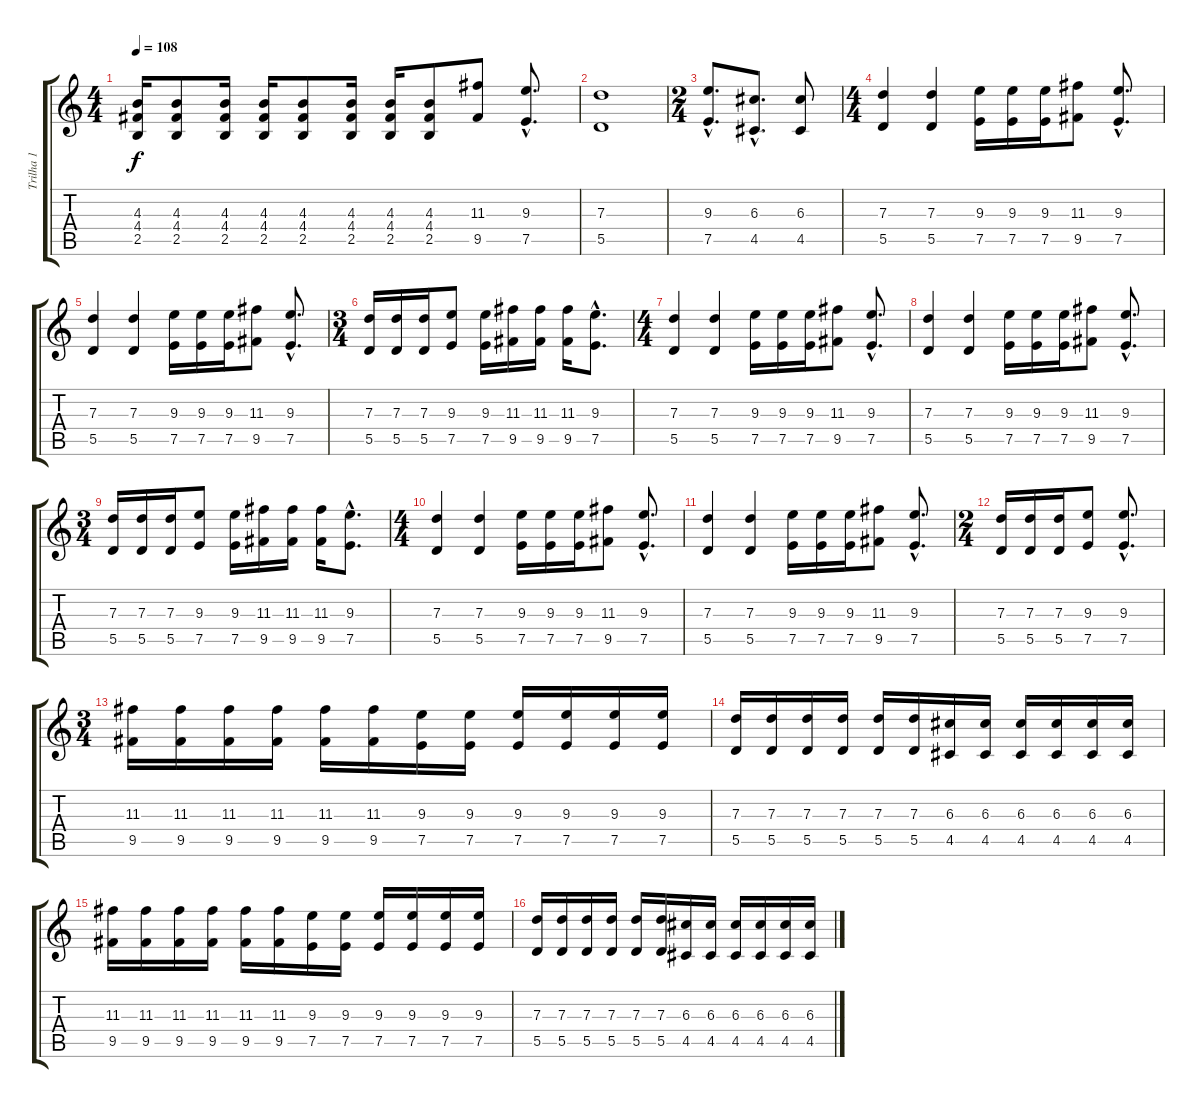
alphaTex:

\track ("Trilha 1" "Trilha 1") {instrument overdrivenguitar}
\staff {score tabs}
\tuning (E4 B3 G3 D3 A2 E2) {hide}
\ts (4 4)
\tempo 108
\clef g2
\ks c
(4.3 4.4 2.5).16{dy f} (4.3 4.4 2.5).8 (4.3 4.4 2.5).16 (4.3 4.4 2.5).16 (4.3 4.4 2.5).8 (4.3 4.4 2.5).16 (4.3 4.4 2.5).16 (4.3 4.4 2.5).8 (11.3 9.5).8 (9.3{hac} 7.5{hac}).8{d} |
(7.3 5.5).1 |
\ts (2 4)
(9.3{hac} 7.5{hac}).8{d} (6.3{hac} 4.5{hac}).8{d} (6.3 4.5).8 |
\ts (4 4)
(7.3 5.5).4 (7.3 5.5).4 (9.3 7.5).16 (9.3 7.5).16 (9.3 7.5).16 (11.3 9.5).8 (9.3{hac} 7.5{hac}).8{d} |
(7.3 5.5).4 (7.3 5.5).4 (9.3 7.5).16 (9.3 7.5).16 (9.3 7.5).16 (11.3 9.5).8 (9.3{hac} 7.5{hac}).8{d} |
\ts (3 4)
(7.3 5.5).16 (7.3 5.5).16 (7.3 5.5).16 (9.3 7.5).8 (9.3 7.5).16 (11.3 9.5).16 (11.3 9.5).16 (11.3 9.5).16 (9.3{hac} 7.5{hac}).8{d} |
\ts (4 4)
(7.3 5.5).4 (7.3 5.5).4 (9.3 7.5).16 (9.3 7.5).16 (9.3 7.5).16 (11.3 9.5).8 (9.3{hac} 7.5{hac}).8{d} |
(7.3 5.5).4 (7.3 5.5).4 (9.3 7.5).16 (9.3 7.5).16 (9.3 7.5).16 (11.3 9.5).8 (9.3{hac} 7.5{hac}).8{d} |
\ts (3 4)
(7.3 5.5).16 (7.3 5.5).16 (7.3 5.5).16 (9.3 7.5).8 (9.3 7.5).16 (11.3 9.5).16 (11.3 9.5).16 (11.3 9.5).16 (9.3{hac} 7.5{hac}).8{d} |
\ts (4 4)
(7.3 5.5).4 (7.3 5.5).4 (9.3 7.5).16 (9.3 7.5).16 (9.3 7.5).16 (11.3 9.5).8 (9.3{hac} 7.5{hac}).8{d} |
(7.3 5.5).4 (7.3 5.5).4 (9.3 7.5).16 (9.3 7.5).16 (9.3 7.5).16 (11.3 9.5).8 (9.3{hac} 7.5{hac}).8{d} |
\ts (2 4)
(7.3 5.5).16 (7.3 5.5).16 (7.3 5.5).16 (9.3 7.5).8 (9.3{hac} 7.5{hac}).8{d} |
\ts (3 4)
(11.3 9.5).16 (11.3 9.5).16 (11.3 9.5).16 (11.3 9.5).16 (11.3 9.5).16 (11.3 9.5).16 (9.3 7.5).16 (9.3 7.5).16 (9.3 7.5).16 (9.3 7.5).16 (9.3 7.5).16 (9.3 7.5).16 |
(7.3 5.5).16 (7.3 5.5).16 (7.3 5.5).16 (7.3 5.5).16 (7.3 5.5).16 (7.3 5.5).16 (6.3 4.5).16 (6.3 4.5).16 (6.3 4.5).16 (6.3 4.5).16 (6.3 4.5).16 (6.3 4.5).16 |
(11.3 9.5).16 (11.3 9.5).16 (11.3 9.5).16 (11.3 9.5).16 (11.3 9.5).16 (11.3 9.5).16 (9.3 7.5).16 (9.3 7.5).16 (9.3 7.5).16 (9.3 7.5).16 (9.3 7.5).16 (9.3 7.5).16 |
(7.3 5.5).16 (7.3 5.5).16 (7.3 5.5).16 (7.3 5.5).16 (7.3 5.5).16 (7.3 5.5).16 (6.3 4.5).16 (6.3 4.5).16 (6.3 4.5).16 (6.3 4.5).16 (6.3 4.5).16 (6.3 4.5).16
